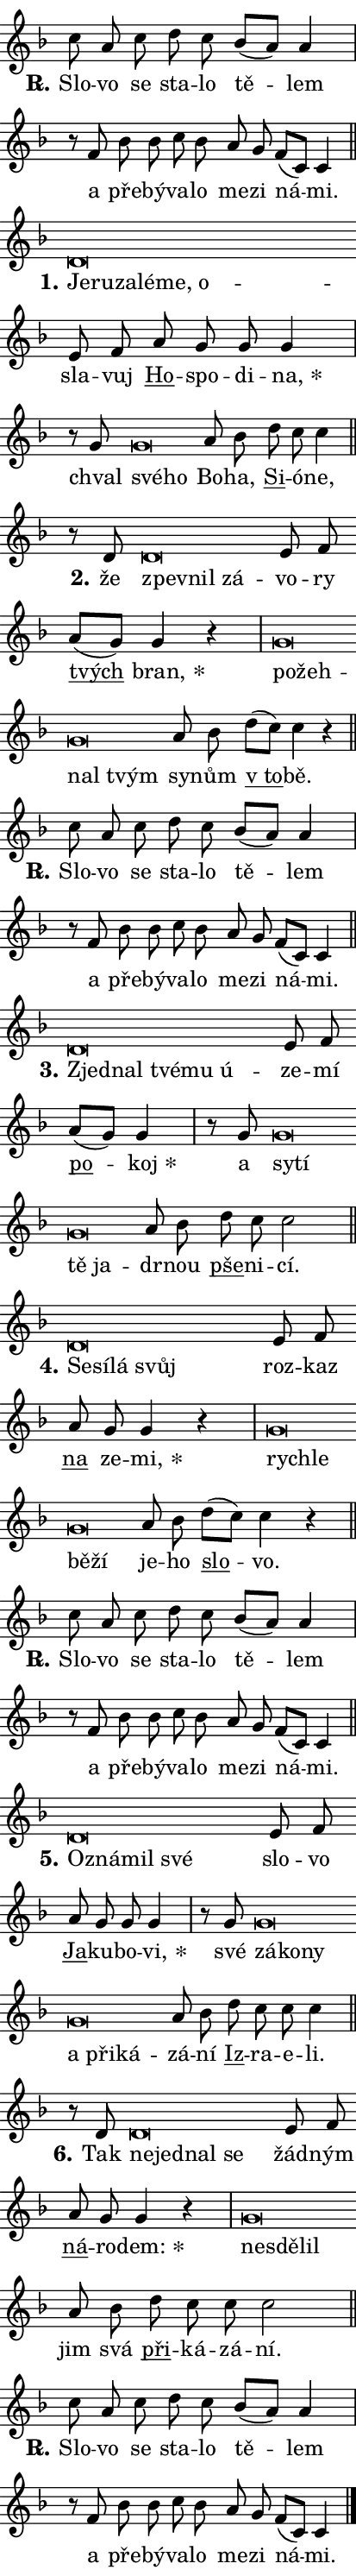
\version "2.24.0"
\header { tagline = "" }
\paper {
  indent = 0\cm
  top-margin = 0\cm
  right-margin = 0\cm
  bottom-margin = 0\cm
  left-margin = 0\cm
  paper-width = 7\cm
  page-breaking = #ly:one-page-breaking
  system-system-spacing.basic-distance = #11
  score-system-spacing.basic-distance = #11
  ragged-last = ##f
}


%% Author: Thomas Morley
%% https://lists.gnu.org/archive/html/lilypond-user/2020-05/msg00002.html
#(define (line-position grob)
"Returns position of @var[grob} in current system:
   @code{'start}, if at first time-step
   @code{'end}, if at last time-step
   @code{'middle} otherwise
"
  (let* ((col (ly:item-get-column grob))
         (ln (ly:grob-object col 'left-neighbor))
         (rn (ly:grob-object col 'right-neighbor))
         (col-to-check-left (if (ly:grob? ln) ln col))
         (col-to-check-right (if (ly:grob? rn) rn col))
         (break-dir-left
           (and
             (ly:grob-property col-to-check-left 'non-musical #f)
             (ly:item-break-dir col-to-check-left)))
         (break-dir-right
           (and
             (ly:grob-property col-to-check-right 'non-musical #f)
             (ly:item-break-dir col-to-check-right))))
        (cond ((eqv? 1 break-dir-left) 'start)
              ((eqv? -1 break-dir-right) 'end)
              (else 'middle))))

#(define (tranparent-at-line-position vctor)
  (lambda (grob)
  "Relying on @code{line-position} select the relevant enry from @var{vctor}.
Used to determine transparency,"
    (case (line-position grob)
      ((end) (not (vector-ref vctor 0)))
      ((middle) (not (vector-ref vctor 1)))
      ((start) (not (vector-ref vctor 2))))))

noteHeadBreakVisibility =
#(define-music-function (break-visibility)(vector?)
"Makes @code{NoteHead}s transparent relying on @var{break-visibility}"
#{
  \override NoteHead.transparent =
    #(tranparent-at-line-position break-visibility)
#})

#(define delete-ledgers-for-transparent-note-heads
  (lambda (grob)
    "Reads whether a @code{NoteHead} is transparent.
If so this @code{NoteHead} is removed from @code{'note-heads} from
@var{grob}, which is supposed to be @code{LedgerLineSpanner}.
As a result ledgers are not printed for this @code{NoteHead}"
    (let* ((nhds-array (ly:grob-object grob 'note-heads))
           (nhds-list
             (if (ly:grob-array? nhds-array)
                 (ly:grob-array->list nhds-array)
                 '()))
           ;; Relies on the transparent-property being done before
           ;; Staff.LedgerLineSpanner.after-line-breaking is executed.
           ;; This is fragile ...
           (to-keep
             (remove
               (lambda (nhd)
                 (ly:grob-property nhd 'transparent #f))
               nhds-list)))
      ;; TODO find a better method to iterate over grob-arrays, similiar
      ;; to filter/remove etc for lists
      ;; For now rebuilt from scratch
      (set! (ly:grob-object grob 'note-heads)  '())
      (for-each
        (lambda (nhd)
          (ly:pointer-group-interface::add-grob grob 'note-heads nhd))
        to-keep))))

hideNotes = {
  \noteHeadBreakVisibility #begin-of-line-visible
}
unHideNotes = {
  \noteHeadBreakVisibility #all-visible
}

% work-around for resetting accidentals
% https://lilypond.org/doc/v2.23/Documentation/notation/displaying-rhythms#unmetered-music
cadenzaMeasure = {
  \cadenzaOff
  \partial 1024 s1024
  \cadenzaOn
}

#(define-markup-command (accent layout props text) (markup?)
  "Underline accented syllable"
  (interpret-markup layout props
    #{\markup \override #'(offset . 4.3) \underline { #text }#}))

responsum = \markup \concat {
  "R" \hspace #-1.05 \path #0.1 #'((moveto 0 0.07) (lineto 0.9 0.8)) \hspace #0.05 "."
}

\layout {
    \context {
        \Staff
        \remove "Time_signature_engraver"
        \override LedgerLineSpanner.after-line-breaking = #delete-ledgers-for-transparent-note-heads
    }
    \context {
        \Voice {
            \override NoteHead.output-attributes = #'((class . "notehead"))
            \override Hairpin.height = #0.55
        }
    }
    \context {
        \Lyrics {
            \override StanzaNumber.output-attributes = #'((class . "stanzanumber"))
            \override LyricSpace.minimum-distance = #0.9
            \override LyricText.font-name = #"TeX Gyre Schola"
            \override LyricText.font-size = 1
            \override StanzaNumber.font-name = #"TeX Gyre Schola Bold"
            \override StanzaNumber.font-size = 1
        }
    }
}

% magnetic-lyrics.ily
%
%   written by
%     Jean Abou Samra <jean@abou-samra.fr>
%     Werner Lemberg <wl@gnu.org>
%
%   adapted by
%     Jiri Hon <jiri.hon@gmail.com>
%
% Version 2022-Apr-15

% https://www.mail-archive.com/lilypond-user@gnu.org/msg149350.html

#(define (Left_hyphen_pointer_engraver context)
   "Collect syllable-hyphen-syllable occurrences in lyrics and store
them in properties.  This engraver only looks to the left.  For
example, if the lyrics input is @code{foo -- bar}, it does the
following.

@itemize @bullet
@item
Set the @code{text} property of the @code{LyricHyphen} grob between
@q{foo} and @q{bar} to @code{foo}.

@item
Set the @code{left-hyphen} property of the @code{LyricText} grob with
text @q{foo} to the @code{LyricHyphen} grob between @q{foo} and
@q{bar}.
@end itemize

Use this auxiliary engraver in combination with the
@code{lyric-@/text::@/apply-@/magnetic-@/offset!} hook."
   (let ((hyphen #f)
         (text #f))
     (make-engraver
      (acknowledgers
       ((lyric-syllable-interface engraver grob source-engraver)
        (set! text grob)))
      (end-acknowledgers
       ((lyric-hyphen-interface engraver grob source-engraver)
        ;(when (not (grob::has-interface grob 'lyric-space-interface))
          (set! hyphen grob)));)
      ((stop-translation-timestep engraver)
       (when (and text hyphen)
         (ly:grob-set-object! text 'left-hyphen hyphen))
       (set! text #f)
       (set! hyphen #f)))))

#(define (lyric-text::apply-magnetic-offset! grob)
   "If the space between two syllables is less than the value in
property @code{LyricText@/.details@/.squash-threshold}, move the right
syllable to the left so that it gets concatenated with the left
syllable.

Use this function as a hook for
@code{LyricText@/.after-@/line-@/breaking} if the
@code{Left_@/hyphen_@/pointer_@/engraver} is active."
   (let ((hyphen (ly:grob-object grob 'left-hyphen #f)))
     (when hyphen
       (let ((left-text (ly:spanner-bound hyphen LEFT)))
         (when (grob::has-interface left-text 'lyric-syllable-interface)
           (let* ((common (ly:grob-common-refpoint grob left-text X))
                  (this-x-ext (ly:grob-extent grob common X))
                  (left-x-ext
                   (begin
                     ;; Trigger magnetism for left-text.
                     (ly:grob-property left-text 'after-line-breaking)
                     (ly:grob-extent left-text common X)))
                  ;; `delta` is the gap width between two syllables.
                  (delta (- (interval-start this-x-ext)
                            (interval-end left-x-ext)))
                  (details (ly:grob-property grob 'details))
                  (threshold (assoc-get 'squash-threshold details 0.2)))
             (when (< delta threshold)
               (let* (;; We have to manipulate the input text so that
                      ;; ligatures crossing syllable boundaries are not
                      ;; disabled.  For languages based on the Latin
                      ;; script this is essentially a beautification.
                      ;; However, for non-Western scripts it can be a
                      ;; necessity.
                      (lt (ly:grob-property left-text 'text))
                      (rt (ly:grob-property grob 'text))
                      (is-space (grob::has-interface hyphen 'lyric-space-interface))
                      (space (if is-space " " ""))
                      (space-markup (grob-interpret-markup grob " "))
                      (space-size (interval-length (ly:stencil-extent space-markup X)))
                      (extra-delta (if is-space space-size 0))
                      ;; Append new syllable.
                      (ltrt-space (if (and (string? lt) (string? rt))
                                (string-append lt space rt)
                                (make-concat-markup (list lt space rt))))
                      ;; Right-align `ltrt` to the right side.
                      (ltrt-space-markup (grob-interpret-markup
                               grob
                               (make-translate-markup
                                (cons (interval-length this-x-ext) 0)
                                (make-right-align-markup ltrt-space)))))
                 (begin
                   ;; Don't print `left-text`.
                   (ly:grob-set-property! left-text 'stencil #f)
                   ;; Set text and stencil (which holds all collected
                   ;; syllables so far) and shift it to the left.
                   (ly:grob-set-property! grob 'text ltrt-space)
                   (ly:grob-set-property! grob 'stencil ltrt-space-markup)
                   (ly:grob-translate-axis! grob (- (- delta extra-delta)) X))))))))))


#(define (lyric-hyphen::displace-bounds-first grob)
   ;; Make very sure this callback isn't triggered too early.
   (let ((left (ly:spanner-bound grob LEFT))
         (right (ly:spanner-bound grob RIGHT)))
     (ly:grob-property left 'after-line-breaking)
     (ly:grob-property right 'after-line-breaking)
     (ly:lyric-hyphen::print grob)))

squashThreshold = #0.4

\layout {
  \context {
    \Lyrics
    \consists #Left_hyphen_pointer_engraver
    \override LyricText.after-line-breaking =
      #lyric-text::apply-magnetic-offset!
    \override LyricHyphen.stencil = #lyric-hyphen::displace-bounds-first
    \override LyricText.details.squash-threshold = \squashThreshold
    \override LyricHyphen.minimum-distance = 0
    \override LyricHyphen.minimum-length = \squashThreshold
  }
}

squash = \override LyricText.details.squash-threshold = 9999
unSquash = \override LyricText.details.squash-threshold = \squashThreshold

left = \override LyricText.self-alignment-X = #LEFT
unLeft = \revert LyricText.self-alignment-X

starOffset = #(lambda (grob) 
                (let ((x_offset (ly:self-alignment-interface::aligned-on-x-parent grob)))
                  (if (= x_offset 0) 0 (+ x_offset 1.2))))

star = #(define-music-function (syllable)(string?)
"Append star separator at the end of a syllable"
#{
  \once \override LyricText.X-offset = #starOffset
  \lyricmode { \markup {
    #syllable
    \override #'((font-name . "TeX Gyre Schola Bold")) \hspace #0.2 \lower #0.65 \larger "*"
  } }
#})

starAccent = #(define-music-function (syllable)(string?)
"Append star separator at the end of a syllable and make accent"
#{
  \once \override LyricText.X-offset = #starOffset
  \lyricmode { \markup {
    \accent #syllable
    \override #'((font-name . "TeX Gyre Schola Bold")) \hspace #0.2 \lower #0.65 \larger "*"
  } }
#})

breath = #(define-music-function (syllable)(string?)
"Append breathing indicator at the end of a syllable"
#{
  \lyricmode { \markup { #syllable "+" } }
#})

optionalBreath = #(define-music-function (syllable)(string?)
"Append optional breathing indicator at the end of a syllable"
#{
  \lyricmode { \markup { #syllable "(+)" } }
#})


\score {
    <<
        \new Voice = "melody" { \cadenzaOn \key f \major \relative { c''8 a c d c bes[( a)] a4 \cadenzaMeasure \bar "|" r8 f bes bes c bes \bar "" a g \bar "" f[( c)] c4 \cadenzaMeasure \bar "||" \break } }
        \new Lyrics \lyricsto "melody" { \lyricmode { \set stanza = \responsum
Slo -- vo se sta -- lo tě -- lem a pře -- bý -- va -- lo me -- zi ná -- mi. } }
    >>
    \layout {}
}

\score {
    <<
        \new Voice = "melody" { \cadenzaOn \key f \major \relative { d'\breve*1/16 \hideNotes \breve*1/16 \bar "" \breve*1/16 \bar "" \breve*1/16 \bar "" \breve*1/16 \breve*1/16 \bar "" \unHideNotes e8 f \bar "" a g g g4 \cadenzaMeasure \bar "|" r8 g g\breve*1/16 \hideNotes \breve*1/16 \bar "" \unHideNotes a8 bes \bar "" d c c4 \cadenzaMeasure \bar "||" \break } }
        \new Lyrics \lyricsto "melody" { \lyricmode { \set stanza = "1."
\left Je -- \squash ru -- za -- lé -- me, o -- \unLeft \unSquash sla -- vuj \markup \accent Ho -- spo -- di -- \star na, chval \left své -- \squash ho \unLeft \unSquash Bo -- ha, \markup \accent Si -- ó -- ne, } }
    >>
    \layout {}
}

\score {
    <<
        \new Voice = "melody" { \cadenzaOn \key f \major \relative { r8 d' d\breve*1/16 \hideNotes \breve*1/16 \breve*1/16 \bar "" \unHideNotes e8 f \bar "" a[( g)] g4 r \cadenzaMeasure \bar "|" g\breve*1/16 \hideNotes \breve*1/16 \bar "" \breve*1/16 \breve*1/16 \bar "" \unHideNotes a8 bes \bar "" d[( c)] c4 r \cadenzaMeasure \bar "||" \break } }
        \new Lyrics \lyricsto "melody" { \lyricmode { \set stanza = "2."
že \left zpev -- \squash nil zá -- \unLeft \unSquash vo -- ry \markup \accent tvých \star bran, \left po -- \squash žeh -- nal tvým \unLeft \unSquash sy -- nům \markup \accent "v to" -- bě. } }
    >>
    \layout {}
}

\score {
    <<
        \new Voice = "melody" { \cadenzaOn \key f \major \relative { c''8 a c d c bes[( a)] a4 \cadenzaMeasure \bar "|" r8 f bes bes c bes \bar "" a g \bar "" f[( c)] c4 \cadenzaMeasure \bar "||" \break } }
        \new Lyrics \lyricsto "melody" { \lyricmode { \set stanza = \responsum
Slo -- vo se sta -- lo tě -- lem a pře -- bý -- va -- lo me -- zi ná -- mi. } }
    >>
    \layout {}
}

\score {
    <<
        \new Voice = "melody" { \cadenzaOn \key f \major \relative { d'\breve*1/16 \hideNotes \breve*1/16 \bar "" \breve*1/16 \bar "" \breve*1/16 \breve*1/16 \bar "" \unHideNotes e8 f \bar "" a[( g)] g4 \cadenzaMeasure \bar "|" r8 g g\breve*1/16 \hideNotes \breve*1/16 \bar "" \breve*1/16 \breve*1/16 \bar "" \unHideNotes a8 bes \bar "" d c c2 \cadenzaMeasure \bar "||" \break } }
        \new Lyrics \lyricsto "melody" { \lyricmode { \set stanza = "3."
\left Zjed -- \squash nal tvé -- mu ú -- \unLeft \unSquash ze -- mí \markup \accent po -- \star koj a \left sy -- \squash tí tě ja -- \unLeft \unSquash dr -- nou \markup \accent pše -- ni -- cí. } }
    >>
    \layout {}
}

\score {
    <<
        \new Voice = "melody" { \cadenzaOn \key f \major \relative { d'\breve*1/16 \hideNotes \breve*1/16 \bar "" \breve*1/16 \breve*1/16 \bar "" \unHideNotes e8 f \bar "" a g g4 r \cadenzaMeasure \bar "|" g\breve*1/16 \hideNotes \breve*1/16 \bar "" \breve*1/16 \breve*1/16 \bar "" \unHideNotes a8 bes \bar "" d[( c)] c4 r \cadenzaMeasure \bar "||" \break } }
        \new Lyrics \lyricsto "melody" { \lyricmode { \set stanza = "4."
\left Se -- \squash sí -- lá svůj \unLeft \unSquash roz -- kaz \markup \accent na ze -- \star mi, \left rych -- \squash le bě -- ží \unLeft \unSquash je -- ho \markup \accent slo -- vo. } }
    >>
    \layout {}
}

\score {
    <<
        \new Voice = "melody" { \cadenzaOn \key f \major \relative { c''8 a c d c bes[( a)] a4 \cadenzaMeasure \bar "|" r8 f bes bes c bes \bar "" a g \bar "" f[( c)] c4 \cadenzaMeasure \bar "||" \break } }
        \new Lyrics \lyricsto "melody" { \lyricmode { \set stanza = \responsum
Slo -- vo se sta -- lo tě -- lem a pře -- bý -- va -- lo me -- zi ná -- mi. } }
    >>
    \layout {}
}

\score {
    <<
        \new Voice = "melody" { \cadenzaOn \key f \major \relative { d'\breve*1/16 \hideNotes \breve*1/16 \bar "" \breve*1/16 \breve*1/16 \bar "" \unHideNotes e8 f \bar "" a g g g4 \cadenzaMeasure \bar "|" r8 g g\breve*1/16 \hideNotes \breve*1/16 \bar "" \breve*1/16 \bar "" \breve*1/16 \bar "" \breve*1/16 \breve*1/16 \bar "" \unHideNotes a8 bes \bar "" d c c c4 \cadenzaMeasure \bar "||" \break } }
        \new Lyrics \lyricsto "melody" { \lyricmode { \set stanza = "5."
\left Oz -- \squash ná -- mil své \unLeft \unSquash slo -- vo \markup \accent Ja -- ku -- bo -- \star vi, své \left zá -- \squash ko -- ny a při -- ká -- \unLeft \unSquash zá -- ní \markup \accent Iz -- ra -- e -- li. } }
    >>
    \layout {}
}

\score {
    <<
        \new Voice = "melody" { \cadenzaOn \key f \major \relative { r8 d' d\breve*1/16 \hideNotes \breve*1/16 \bar "" \breve*1/16 \breve*1/16 \bar "" \unHideNotes e8 f \bar "" a g g4 r \cadenzaMeasure \bar "|" g\breve*1/16 \hideNotes \breve*1/16 \breve*1/16 \bar "" \unHideNotes a8 bes \bar "" d c c c2 \cadenzaMeasure \bar "||" \break } }
        \new Lyrics \lyricsto "melody" { \lyricmode { \set stanza = "6."
Tak \left ne -- \squash jed -- nal se \unLeft \unSquash žád -- ným \markup \accent ná -- ro -- \star dem: \left ne -- \squash sdě -- lil \unLeft \unSquash jim svá \markup \accent při -- ká -- zá -- ní. } }
    >>
    \layout {}
}

\score {
    <<
        \new Voice = "melody" { \cadenzaOn \key f \major \relative { c''8 a c d c bes[( a)] a4 \cadenzaMeasure \bar "|" r8 f bes bes c bes \bar "" a g \bar "" f[( c)] c4 \cadenzaMeasure \bar "||" \break } \bar "|." }
        \new Lyrics \lyricsto "melody" { \lyricmode { \set stanza = \responsum
Slo -- vo se sta -- lo tě -- lem a pře -- bý -- va -- lo me -- zi ná -- mi. } }
    >>
    \layout {}
}
